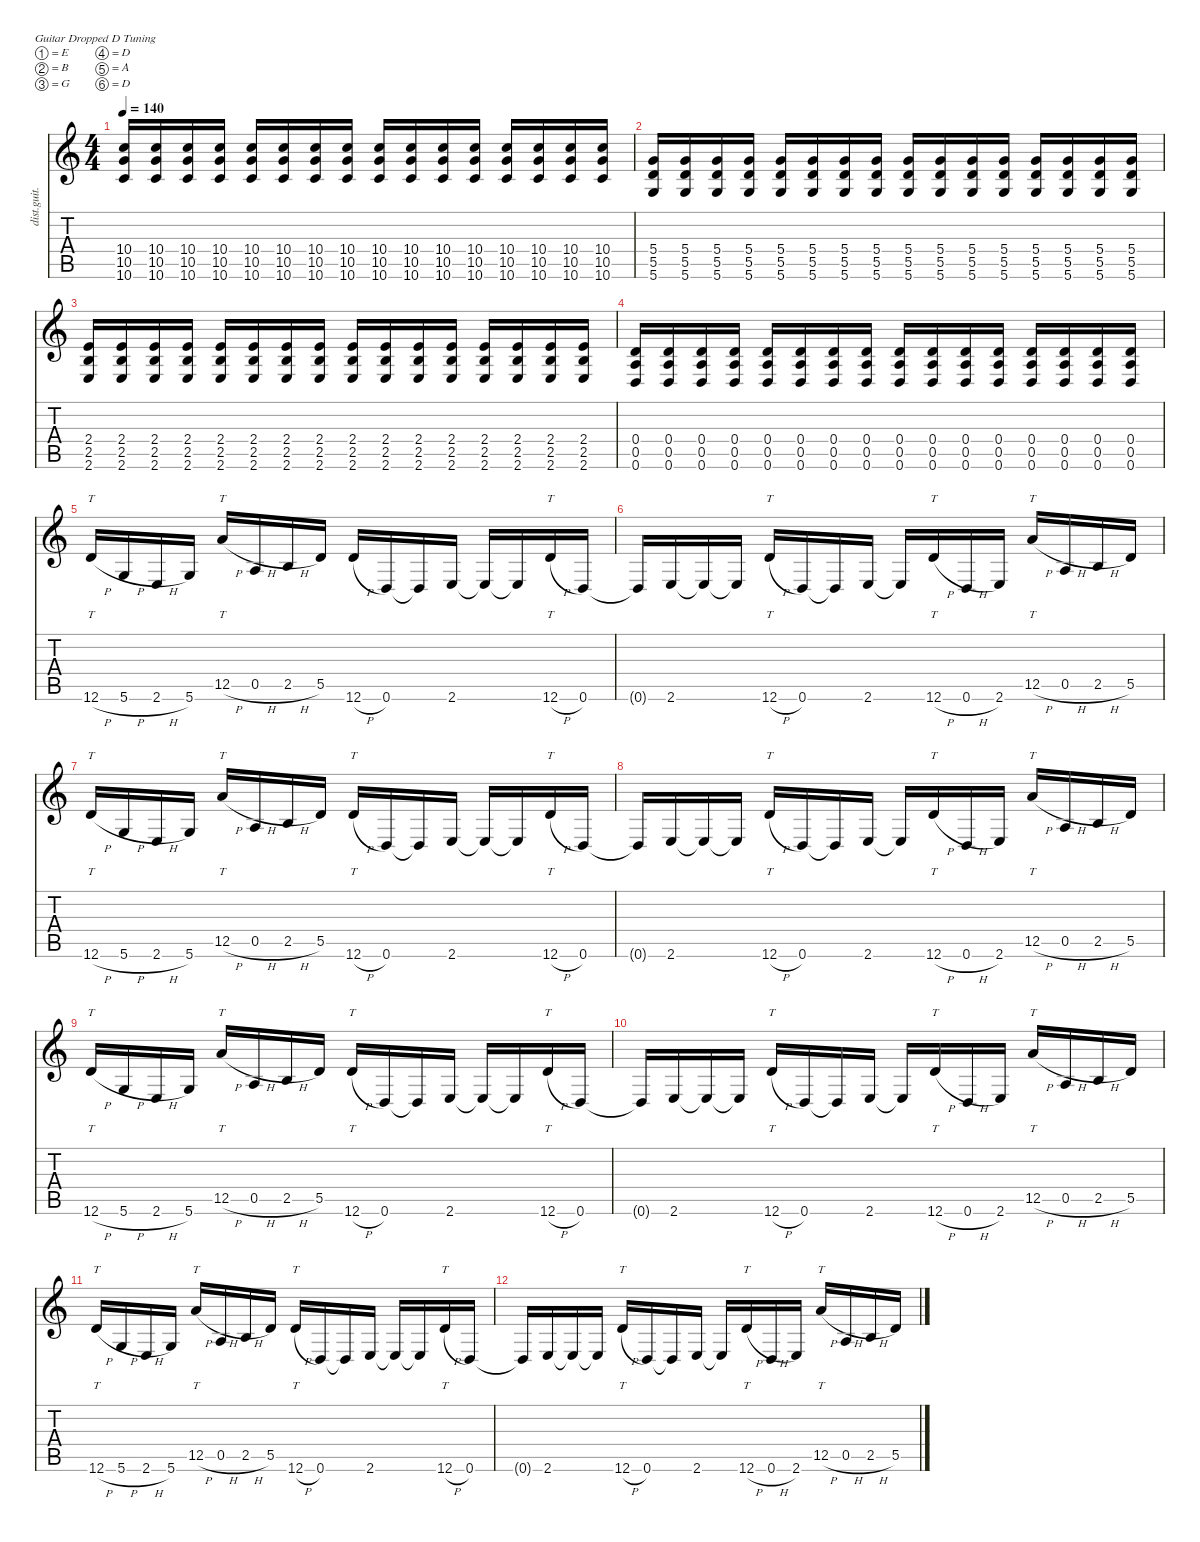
\defaultSystemsLayout 4
\hideDynamics
\bracketExtendMode nobrackets
\otherSystemsTrackNameOrientation horizontal
\track ("R" "dist.guit.") {instrument distortionguitar}
\staff {score tabs}
\tuning (E4 B3 G3 D3 A2 D2)
\ts (4 4)
\tempo 140
\clef g2
\ks c
(10.6 10.5 10.4).16{dy mf beam Up} (10.6 10.5 10.4).16{beam Up} (10.6 10.5 10.4).16{beam Up} (10.6 10.5 10.4).16{beam Up} (10.6 10.5 10.4).16{beam Up} (10.6 10.5 10.4).16{beam Up} (10.6 10.5 10.4).16{beam Up} (10.6 10.5 10.4).16{beam Up} (10.6 10.5 10.4).16{beam Up} (10.6 10.5 10.4).16{beam Up} (10.6 10.5 10.4).16{beam Up} (10.6 10.5 10.4).16{beam Up} (10.6 10.5 10.4).16{beam Up} (10.6 10.5 10.4).16{beam Up} (10.6 10.5 10.4).16{beam Up} (10.6 10.5 10.4).16{beam Up} |
(5.6 5.5 5.4).16{beam Up} (5.6 5.5 5.4).16{beam Up} (5.6 5.5 5.4).16{beam Up} (5.6 5.5 5.4).16{beam Up} (5.6 5.5 5.4).16{beam Up} (5.6 5.5 5.4).16{beam Up} (5.6 5.5 5.4).16{beam Up} (5.6 5.5 5.4).16{beam Up} (5.6 5.5 5.4).16{beam Up} (5.6 5.5 5.4).16{beam Up} (5.6 5.5 5.4).16{beam Up} (5.6 5.5 5.4).16{beam Up} (5.6 5.5 5.4).16{beam Up} (5.6 5.5 5.4).16{beam Up} (5.6 5.5 5.4).16{beam Up} (5.6 5.5 5.4).16{beam Up} |
(2.4 2.5 2.6).16{beam Up} (2.4 2.5 2.6).16{beam Up} (2.4 2.5 2.6).16{beam Up} (2.4 2.5 2.6).16{beam Up} (2.4 2.5 2.6).16{beam Up} (2.4 2.5 2.6).16{beam Up} (2.4 2.5 2.6).16{beam Up} (2.4 2.5 2.6).16{beam Up} (2.4 2.5 2.6).16{beam Up} (2.4 2.5 2.6).16{beam Up} (2.4 2.5 2.6).16{beam Up} (2.4 2.5 2.6).16{beam Up} (2.4 2.5 2.6).16{beam Up} (2.4 2.5 2.6).16{beam Up} (2.4 2.5 2.6).16{beam Up} (2.4 2.5 2.6).16{beam Up} |
(0.6 0.5 0.4).16{beam Up} (0.6 0.5 0.4).16{beam Up} (0.6 0.5 0.4).16{beam Up} (0.6 0.5 0.4).16{beam Up} (0.6 0.5 0.4).16{beam Up} (0.6 0.5 0.4).16{beam Up} (0.6 0.5 0.4).16{beam Up} (0.6 0.5 0.4).16{beam Up} (0.6 0.5 0.4).16{beam Up} (0.6 0.5 0.4).16{beam Up} (0.6 0.5 0.4).16{beam Up} (0.6 0.5 0.4).16{beam Up} (0.6 0.5 0.4).16{beam Up} (0.6 0.5 0.4).16{beam Up} (0.6 0.5 0.4).16{beam Up} (0.6 0.5 0.4).16{beam Up} |
12.6{h}.16{tt beam Up} 5.6{h}.16{beam Up} 2.6{h}.16{beam Up} 5.6.16{beam Up} 12.5{h}.16{tt beam Up} 0.5{h}.16{beam Up} 2.5{h}.16{beam Up} 5.5.16{beam Up} 12.6{h}.16{beam Up} 0.6.16{beam Up} 0.6{t}.16{beam Up} 2.6.16{beam Up} 2.6{t}.16{beam Up} 2.6{t}.16{beam Up} 12.6{h}.16{tt beam Up} 0.6.16{beam Up} |
0.6{t}.16{beam Up} 2.6.16{beam Up} 2.6{t}.16{beam Up} 2.6{t}.16{beam Up} 12.6{h}.16{tt beam Up} 0.6.16{beam Up} 0.6{t}.16{beam Up} 2.6.16{beam Up} 2.6{t}.16{beam Up} 12.6{h}.16{tt beam Up} 0.6{h}.16{beam Up} 2.6.16{beam Up} 12.5{h}.16{tt beam Up} 0.5{h}.16{beam Up} 2.5{h}.16{beam Up} 5.5.16{beam Up} |
12.6{h}.16{tt beam Up} 5.6{h}.16{beam Up} 2.6{h}.16{beam Up} 5.6.16{beam Up} 12.5{h}.16{tt beam Up} 0.5{h}.16{beam Up} 2.5{h}.16{beam Up} 5.5.16{beam Up} 12.6{h}.16{tt beam Up} 0.6.16{beam Up} 0.6{t}.16{beam Up} 2.6.16{beam Up} 2.6{t}.16{beam Up} 2.6{t}.16{beam Up} 12.6{h}.16{tt beam Up} 0.6.16{beam Up} |
0.6{t}.16{beam Up} 2.6.16{beam Up} 2.6{t}.16{beam Up} 2.6{t}.16{beam Up} 12.6{h}.16{tt beam Up} 0.6.16{beam Up} 0.6{t}.16{beam Up} 2.6.16{beam Up} 2.6{t}.16{beam Up} 12.6{h}.16{tt beam Up} 0.6{h}.16{beam Up} 2.6.16{beam Up} 12.5{h}.16{tt beam Up} 0.5{h}.16{beam Up} 2.5{h}.16{beam Up} 5.5.16{beam Up} |
12.6{h}.16{tt beam Up} 5.6{h}.16{beam Up} 2.6{h}.16{beam Up} 5.6.16{beam Up} 12.5{h}.16{tt beam Up} 0.5{h}.16{beam Up} 2.5{h}.16{beam Up} 5.5.16{beam Up} 12.6{h}.16{tt beam Up} 0.6.16{beam Up} 0.6{t}.16{beam Up} 2.6.16{beam Up} 2.6{t}.16{beam Up} 2.6{t}.16{beam Up} 12.6{h}.16{tt beam Up} 0.6.16{beam Up} |
0.6{t}.16{beam Up} 2.6.16{beam Up} 2.6{t}.16{beam Up} 2.6{t}.16{beam Up} 12.6{h}.16{tt beam Up} 0.6.16{beam Up} 0.6{t}.16{beam Up} 2.6.16{beam Up} 2.6{t}.16{beam Up} 12.6{h}.16{tt beam Up} 0.6{h}.16{beam Up} 2.6.16{beam Up} 12.5{h}.16{tt beam Up} 0.5{h}.16{beam Up} 2.5{h}.16{beam Up} 5.5.16{beam Up} |
12.6{h}.16{tt beam Up} 5.6{h}.16{beam Up} 2.6{h}.16{beam Up} 5.6.16{beam Up} 12.5{h}.16{tt beam Up} 0.5{h}.16{beam Up} 2.5{h}.16{beam Up} 5.5.16{beam Up} 12.6{h}.16{tt beam Up} 0.6.16{beam Up} 0.6{t}.16{beam Up} 2.6.16{beam Up} 2.6{t}.16{beam Up} 2.6{t}.16{beam Up} 12.6{h}.16{tt beam Up} 0.6.16{beam Up} |
0.6{t}.16{beam Up} 2.6.16{beam Up} 2.6{t}.16{beam Up} 2.6{t}.16{beam Up} 12.6{h}.16{tt beam Up} 0.6.16{beam Up} 0.6{t}.16{beam Up} 2.6.16{beam Up} 2.6{t}.16{beam Up} 12.6{h}.16{tt beam Up} 0.6{h}.16{beam Up} 2.6.16{beam Up} 12.5{h}.16{tt beam Up} 0.5{h}.16{beam Up} 2.5{h}.16{beam Up} 5.5.16{beam Up}
